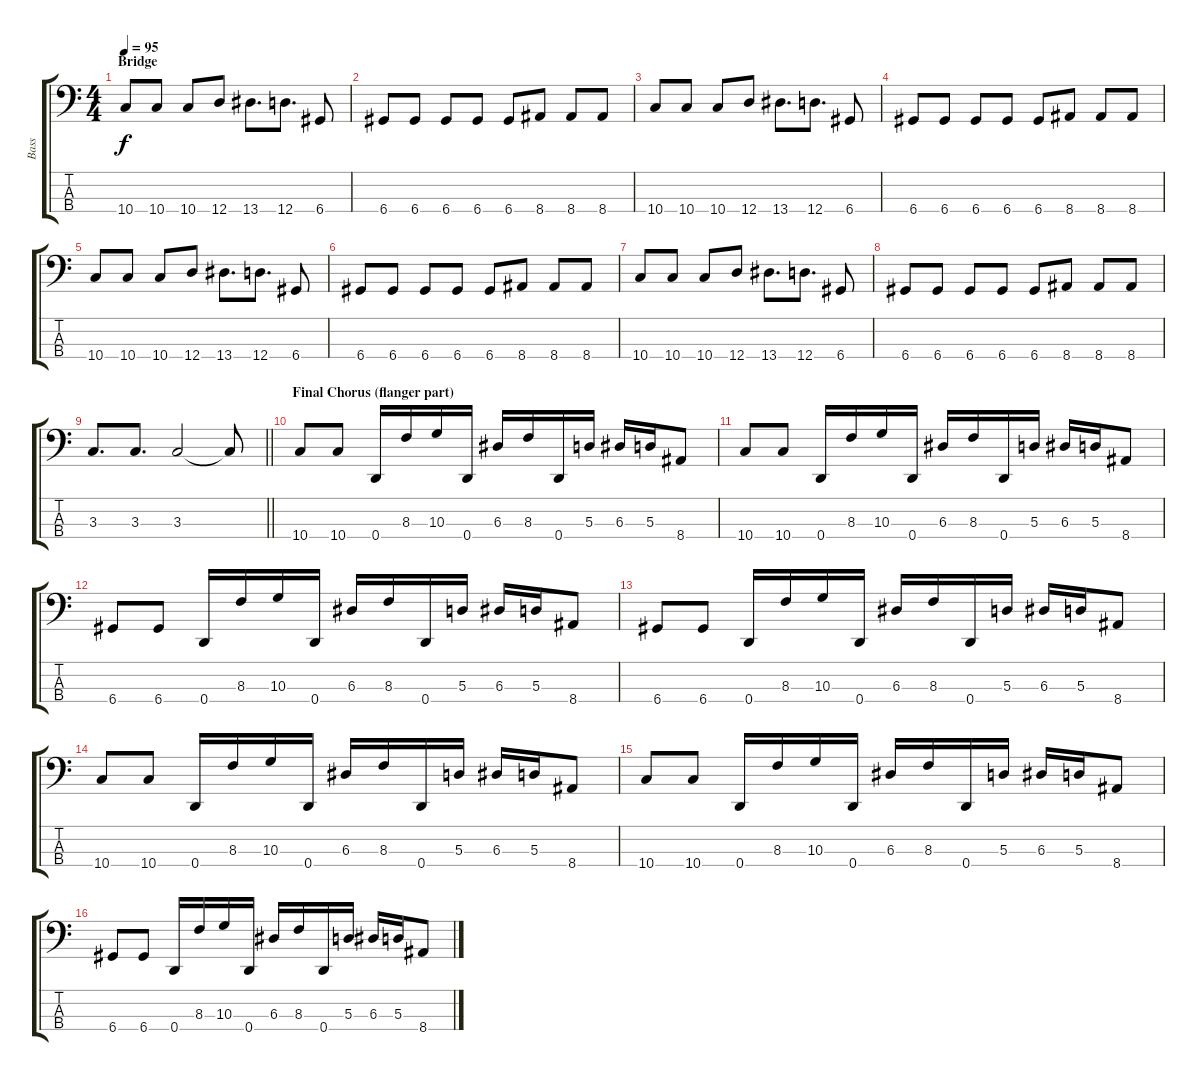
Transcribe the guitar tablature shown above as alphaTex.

\track ("Bass" "Bass") {instrument electricbassfinger}
\staff {score tabs}
\tuning (G2 D2 A1 D1) {hide}
\ts (4 4)
\section ("" "Bridge")
\tempo 95
\clef f4
\ks c
10.4.8{dy f} 10.4.8 10.4.8 12.4.8 13.4.8{d} 12.4.8{d} 6.4.8 |
6.4.8 6.4.8 6.4.8 6.4.8 6.4.8 8.4.8 8.4.8 8.4.8 |
10.4.8 10.4.8 10.4.8 12.4.8 13.4.8{d} 12.4.8{d} 6.4.8 |
6.4.8 6.4.8 6.4.8 6.4.8 6.4.8 8.4.8 8.4.8 8.4.8 |
10.4.8 10.4.8 10.4.8 12.4.8 13.4.8{d} 12.4.8{d} 6.4.8 |
6.4.8 6.4.8 6.4.8 6.4.8 6.4.8 8.4.8 8.4.8 8.4.8 |
10.4.8 10.4.8 10.4.8 12.4.8 13.4.8{d} 12.4.8{d} 6.4.8 |
6.4.8 6.4.8 6.4.8 6.4.8 6.4.8 8.4.8 8.4.8 8.4.8 |
\barLineRight lightlight
3.3.8{d} 3.3.8{d} 3.3.2 3.3{t}.8 |
\section ("" "Final Chorus (flanger part)")
10.4.8 10.4.8 0.4.16 8.3.16 10.3.16 0.4.16 6.3.16 8.3.16 0.4.16 5.3.16 6.3.16 5.3.16 8.4.8 |
10.4.8 10.4.8 0.4.16 8.3.16 10.3.16 0.4.16 6.3.16 8.3.16 0.4.16 5.3.16 6.3.16 5.3.16 8.4.8 |
6.4.8 6.4.8 0.4.16 8.3.16 10.3.16 0.4.16 6.3.16 8.3.16 0.4.16 5.3.16 6.3.16 5.3.16 8.4.8 |
6.4.8 6.4.8 0.4.16 8.3.16 10.3.16 0.4.16 6.3.16 8.3.16 0.4.16 5.3.16 6.3.16 5.3.16 8.4.8 |
10.4.8 10.4.8 0.4.16 8.3.16 10.3.16 0.4.16 6.3.16 8.3.16 0.4.16 5.3.16 6.3.16 5.3.16 8.4.8 |
10.4.8 10.4.8 0.4.16 8.3.16 10.3.16 0.4.16 6.3.16 8.3.16 0.4.16 5.3.16 6.3.16 5.3.16 8.4.8 |
6.4.8 6.4.8 0.4.16 8.3.16 10.3.16 0.4.16 6.3.16 8.3.16 0.4.16 5.3.16 6.3.16 5.3.16 8.4.8
